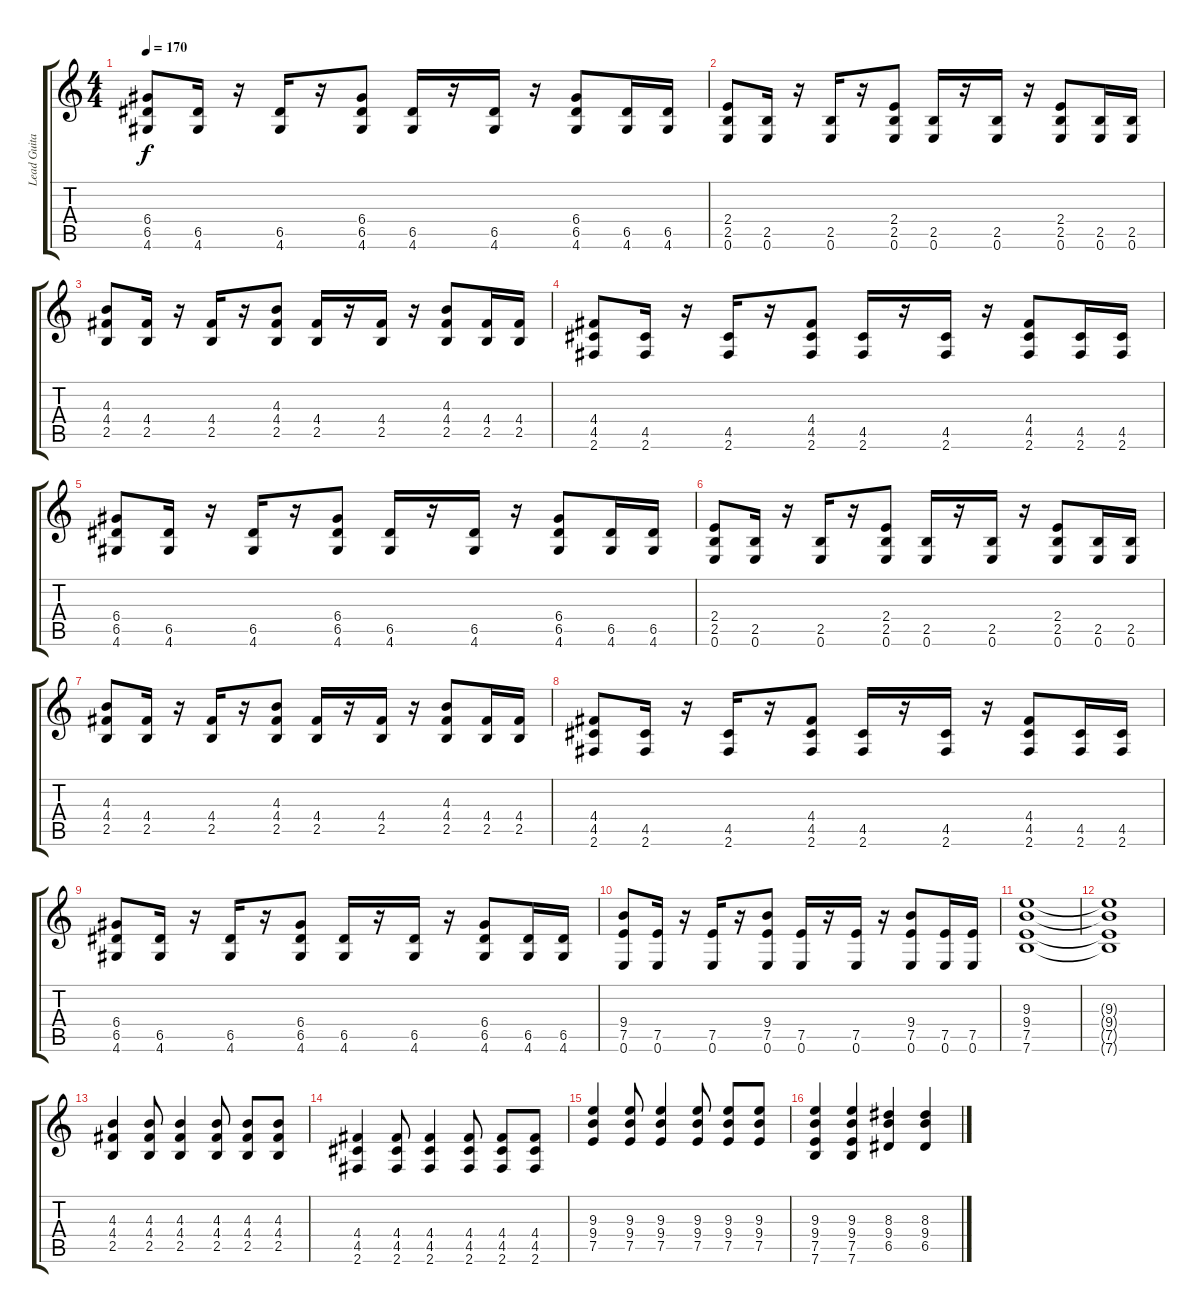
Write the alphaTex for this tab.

\track ("Lead Guitar" "Lead Guita") {instrument overdrivenguitar}
\staff {score tabs}
\tuning (E4 B3 G3 D3 A2 E2) {hide}
\ts (4 4)
\tempo 170
\clef g2
\ks c
(6.4 6.5 4.6).8{dy f} (6.5 4.6).16 r.16 (6.5 4.6).16 r.16 (6.4 6.5 4.6).8 (6.5 4.6).16 r.16 (6.5 4.6).16 r.16 (6.4 6.5 4.6).8 (6.5 4.6).16 (6.5 4.6).16 |
(2.4 2.5 0.6).8 (2.5 0.6).16 r.16 (2.5 0.6).16 r.16 (2.4 2.5 0.6).8 (2.5 0.6).16 r.16 (2.5 0.6).16 r.16 (2.4 2.5 0.6).8 (2.5 0.6).16 (2.5 0.6).16 |
(4.3 4.4 2.5).8 (4.4 2.5).16 r.16 (4.4 2.5).16 r.16 (4.3 4.4 2.5).8 (4.4 2.5).16 r.16 (4.4 2.5).16 r.16 (4.3 4.4 2.5).8 (4.4 2.5).16 (4.4 2.5).16 |
(4.4 4.5 2.6).8 (4.5 2.6).16 r.16 (4.5 2.6).16 r.16 (4.4 4.5 2.6).8 (4.5 2.6).16 r.16 (4.5 2.6).16 r.16 (4.4 4.5 2.6).8 (4.5 2.6).16 (4.5 2.6).16 |
(6.4 6.5 4.6).8 (6.5 4.6).16 r.16 (6.5 4.6).16 r.16 (6.4 6.5 4.6).8 (6.5 4.6).16 r.16 (6.5 4.6).16 r.16 (6.4 6.5 4.6).8 (6.5 4.6).16 (6.5 4.6).16 |
(2.4 2.5 0.6).8 (2.5 0.6).16 r.16 (2.5 0.6).16 r.16 (2.4 2.5 0.6).8 (2.5 0.6).16 r.16 (2.5 0.6).16 r.16 (2.4 2.5 0.6).8 (2.5 0.6).16 (2.5 0.6).16 |
(4.3 4.4 2.5).8 (4.4 2.5).16 r.16 (4.4 2.5).16 r.16 (4.3 4.4 2.5).8 (4.4 2.5).16 r.16 (4.4 2.5).16 r.16 (4.3 4.4 2.5).8 (4.4 2.5).16 (4.4 2.5).16 |
(4.4 4.5 2.6).8 (4.5 2.6).16 r.16 (4.5 2.6).16 r.16 (4.4 4.5 2.6).8 (4.5 2.6).16 r.16 (4.5 2.6).16 r.16 (4.4 4.5 2.6).8 (4.5 2.6).16 (4.5 2.6).16 |
(6.4 6.5 4.6).8 (6.5 4.6).16 r.16 (6.5 4.6).16 r.16 (6.4 6.5 4.6).8 (6.5 4.6).16 r.16 (6.5 4.6).16 r.16 (6.4 6.5 4.6).8 (6.5 4.6).16 (6.5 4.6).16 |
(9.4 7.5 0.6).8 (7.5 0.6).16 r.16 (7.5 0.6).16 r.16 (9.4 7.5 0.6).8 (7.5 0.6).16 r.16 (7.5 0.6).16 r.16 (9.4 7.5 0.6).8 (7.5 0.6).16 (7.5 0.6).16 |
(9.3 9.4 7.5 7.6).1 |
(9.3{t} 9.4{t} 7.5{t} 7.6{t}).1 |
(4.3 4.4 2.5).4 (4.3 4.4 2.5).8 (4.3 4.4 2.5).4 (4.3 4.4 2.5).8 (4.3 4.4 2.5).8 (4.3 4.4 2.5).8 |
(4.4 4.5 2.6).4 (4.4 4.5 2.6).8 (4.4 4.5 2.6).4 (4.4 4.5 2.6).8 (4.4 4.5 2.6).8 (4.4 4.5 2.6).8 |
(9.3 9.4 7.5).4 (9.3 9.4 7.5).8 (9.3 9.4 7.5).4 (9.3 9.4 7.5).8 (9.3 9.4 7.5).8 (9.3 9.4 7.5).8 |
(9.3 9.4 7.5 7.6).4 (9.3 9.4 7.5 7.6).4 (8.3 9.4 6.5).4 (8.3 9.4 6.5).4
